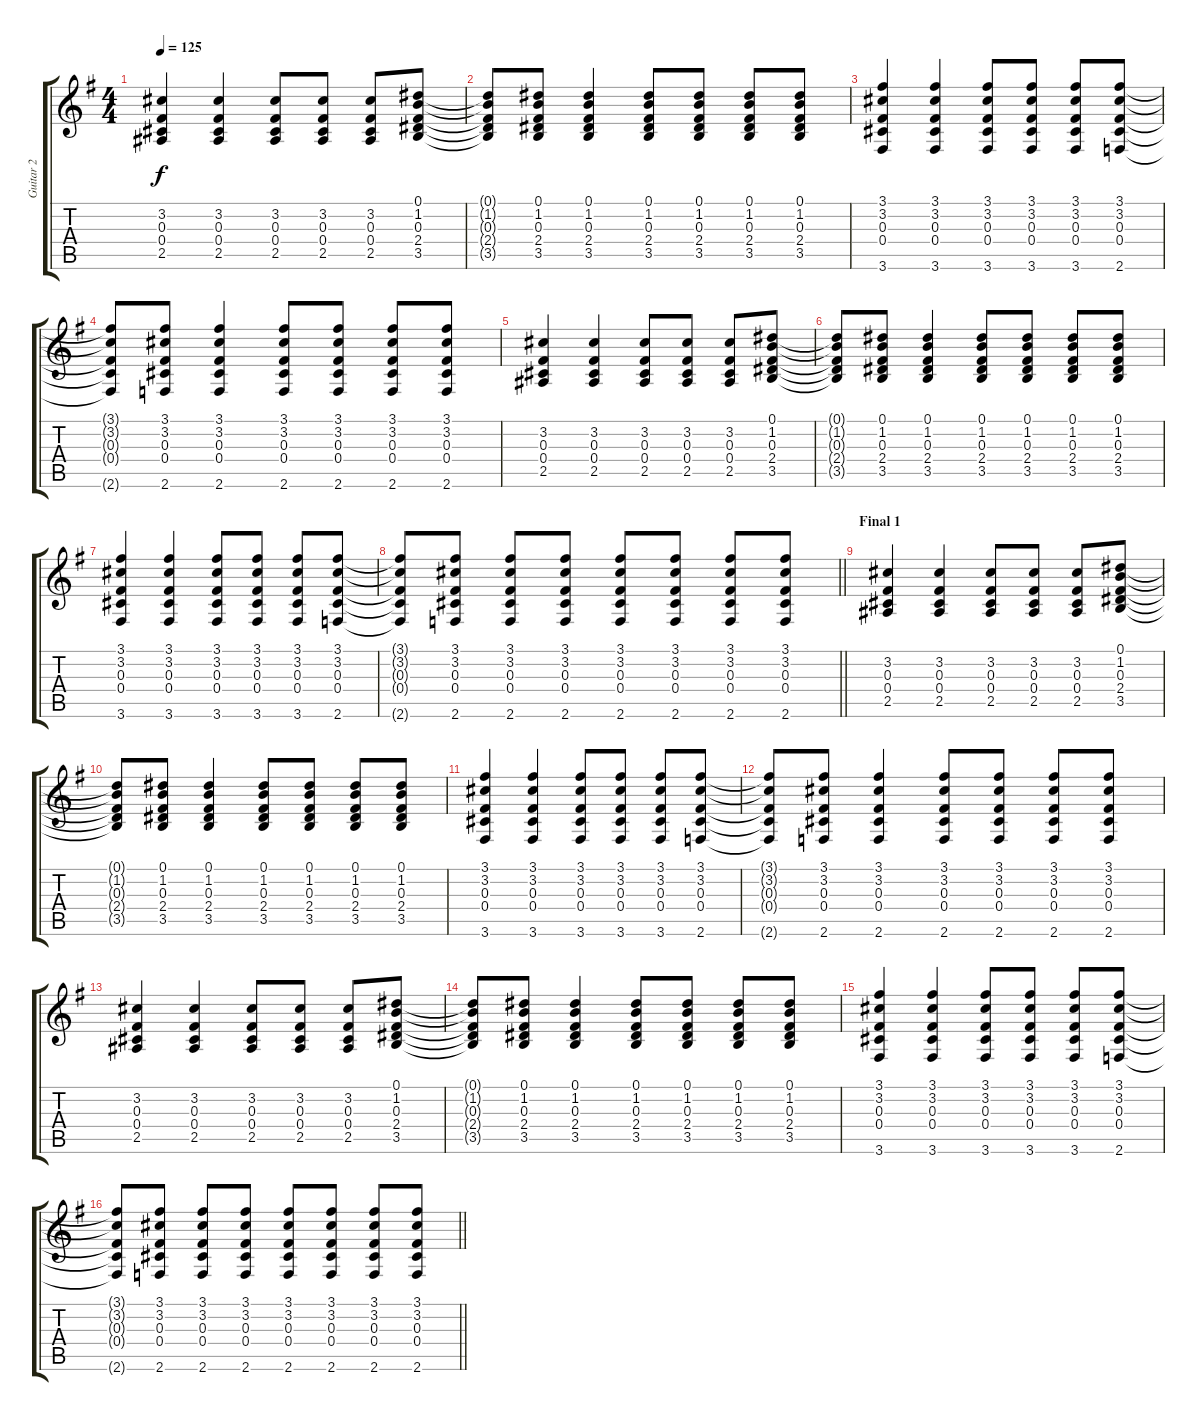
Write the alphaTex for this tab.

\track ("Guitar 2" "Guitar 2") {instrument overdrivenguitar}
\staff {score tabs}
\tuning (Eb4 Bb3 Gb3 Db3 Ab2 Eb2) {hide}
\ts (4 4)
\tempo 125
\clef g2
\ks g
(3.2 0.3 0.4 2.5).4{dy f} (3.2 0.3 0.4 2.5).4 (3.2 0.3 0.4 2.5).8 (3.2 0.3 0.4 2.5).8 (3.2 0.3 0.4 2.5).8 (0.1 1.2 0.3 2.4 3.5).8 |
(0.1{t} 1.2{t} 0.3{t} 2.4{t} 3.5{t}).8 (0.1 1.2 0.3 2.4 3.5).8 (0.1 1.2 0.3 2.4 3.5).4 (0.1 1.2 0.3 2.4 3.5).8 (0.1 1.2 0.3 2.4 3.5).8 (0.1 1.2 0.3 2.4 3.5).8 (0.1 1.2 0.3 2.4 3.5).8 |
(3.1 3.2 0.3 0.4 3.6).4 (3.1 3.2 0.3 0.4 3.6).4 (3.1 3.2 0.3 0.4 3.6).8 (3.1 3.2 0.3 0.4 3.6).8 (3.1 3.2 0.3 0.4 3.6).8 (3.1 3.2 0.3 0.4 2.6).8 |
(3.1{t} 3.2{t} 0.3{t} 0.4{t} 2.6{t}).8 (3.1 3.2 0.3 0.4 2.6).8 (3.1 3.2 0.3 0.4 2.6).4 (3.1 3.2 0.3 0.4 2.6).8 (3.1 3.2 0.3 0.4 2.6).8 (3.1 3.2 0.3 0.4 2.6).8 (3.1 3.2 0.3 0.4 2.6).8 |
(3.2 0.3 0.4 2.5).4 (3.2 0.3 0.4 2.5).4 (3.2 0.3 0.4 2.5).8 (3.2 0.3 0.4 2.5).8 (3.2 0.3 0.4 2.5).8 (0.1 1.2 0.3 2.4 3.5).8 |
(0.1{t} 1.2{t} 0.3{t} 2.4{t} 3.5{t}).8 (0.1 1.2 0.3 2.4 3.5).8 (0.1 1.2 0.3 2.4 3.5).4 (0.1 1.2 0.3 2.4 3.5).8 (0.1 1.2 0.3 2.4 3.5).8 (0.1 1.2 0.3 2.4 3.5).8 (0.1 1.2 0.3 2.4 3.5).8 |
(3.1 3.2 0.3 0.4 3.6).4 (3.1 3.2 0.3 0.4 3.6).4 (3.1 3.2 0.3 0.4 3.6).8 (3.1 3.2 0.3 0.4 3.6).8 (3.1 3.2 0.3 0.4 3.6).8 (3.1 3.2 0.3 0.4 2.6).8 |
\barLineRight lightlight
(3.1{t} 3.2{t} 0.3{t} 0.4{t} 2.6{t}).8 (3.1 3.2 0.3 0.4 2.6).8 (3.1 3.2 0.3 0.4 2.6).8 (3.1 3.2 0.3 0.4 2.6).8 (3.1 3.2 0.3 0.4 2.6).8 (3.1 3.2 0.3 0.4 2.6).8 (3.1 3.2 0.3 0.4 2.6).8 (3.1 3.2 0.3 0.4 2.6).8 |
\section ("" "Final 1")
(3.2 0.3 0.4 2.5).4 (3.2 0.3 0.4 2.5).4 (3.2 0.3 0.4 2.5).8 (3.2 0.3 0.4 2.5).8 (3.2 0.3 0.4 2.5).8 (0.1 1.2 0.3 2.4 3.5).8 |
(0.1{t} 1.2{t} 0.3{t} 2.4{t} 3.5{t}).8 (0.1 1.2 0.3 2.4 3.5).8 (0.1 1.2 0.3 2.4 3.5).4 (0.1 1.2 0.3 2.4 3.5).8 (0.1 1.2 0.3 2.4 3.5).8 (0.1 1.2 0.3 2.4 3.5).8 (0.1 1.2 0.3 2.4 3.5).8 |
(3.1 3.2 0.3 0.4 3.6).4 (3.1 3.2 0.3 0.4 3.6).4 (3.1 3.2 0.3 0.4 3.6).8 (3.1 3.2 0.3 0.4 3.6).8 (3.1 3.2 0.3 0.4 3.6).8 (3.1 3.2 0.3 0.4 2.6).8 |
(3.1{t} 3.2{t} 0.3{t} 0.4{t} 2.6{t}).8 (3.1 3.2 0.3 0.4 2.6).8 (3.1 3.2 0.3 0.4 2.6).4 (3.1 3.2 0.3 0.4 2.6).8 (3.1 3.2 0.3 0.4 2.6).8 (3.1 3.2 0.3 0.4 2.6).8 (3.1 3.2 0.3 0.4 2.6).8 |
(3.2 0.3 0.4 2.5).4 (3.2 0.3 0.4 2.5).4 (3.2 0.3 0.4 2.5).8 (3.2 0.3 0.4 2.5).8 (3.2 0.3 0.4 2.5).8 (0.1 1.2 0.3 2.4 3.5).8 |
(0.1{t} 1.2{t} 0.3{t} 2.4{t} 3.5{t}).8 (0.1 1.2 0.3 2.4 3.5).8 (0.1 1.2 0.3 2.4 3.5).4 (0.1 1.2 0.3 2.4 3.5).8 (0.1 1.2 0.3 2.4 3.5).8 (0.1 1.2 0.3 2.4 3.5).8 (0.1 1.2 0.3 2.4 3.5).8 |
(3.1 3.2 0.3 0.4 3.6).4 (3.1 3.2 0.3 0.4 3.6).4 (3.1 3.2 0.3 0.4 3.6).8 (3.1 3.2 0.3 0.4 3.6).8 (3.1 3.2 0.3 0.4 3.6).8 (3.1 3.2 0.3 0.4 2.6).8 |
\barLineRight lightlight
(3.1{t} 3.2{t} 0.3{t} 0.4{t} 2.6{t}).8 (3.1 3.2 0.3 0.4 2.6).8 (3.1 3.2 0.3 0.4 2.6).8 (3.1 3.2 0.3 0.4 2.6).8 (3.1 3.2 0.3 0.4 2.6).8 (3.1 3.2 0.3 0.4 2.6).8 (3.1 3.2 0.3 0.4 2.6).8 (3.1 3.2 0.3 0.4 2.6).8
